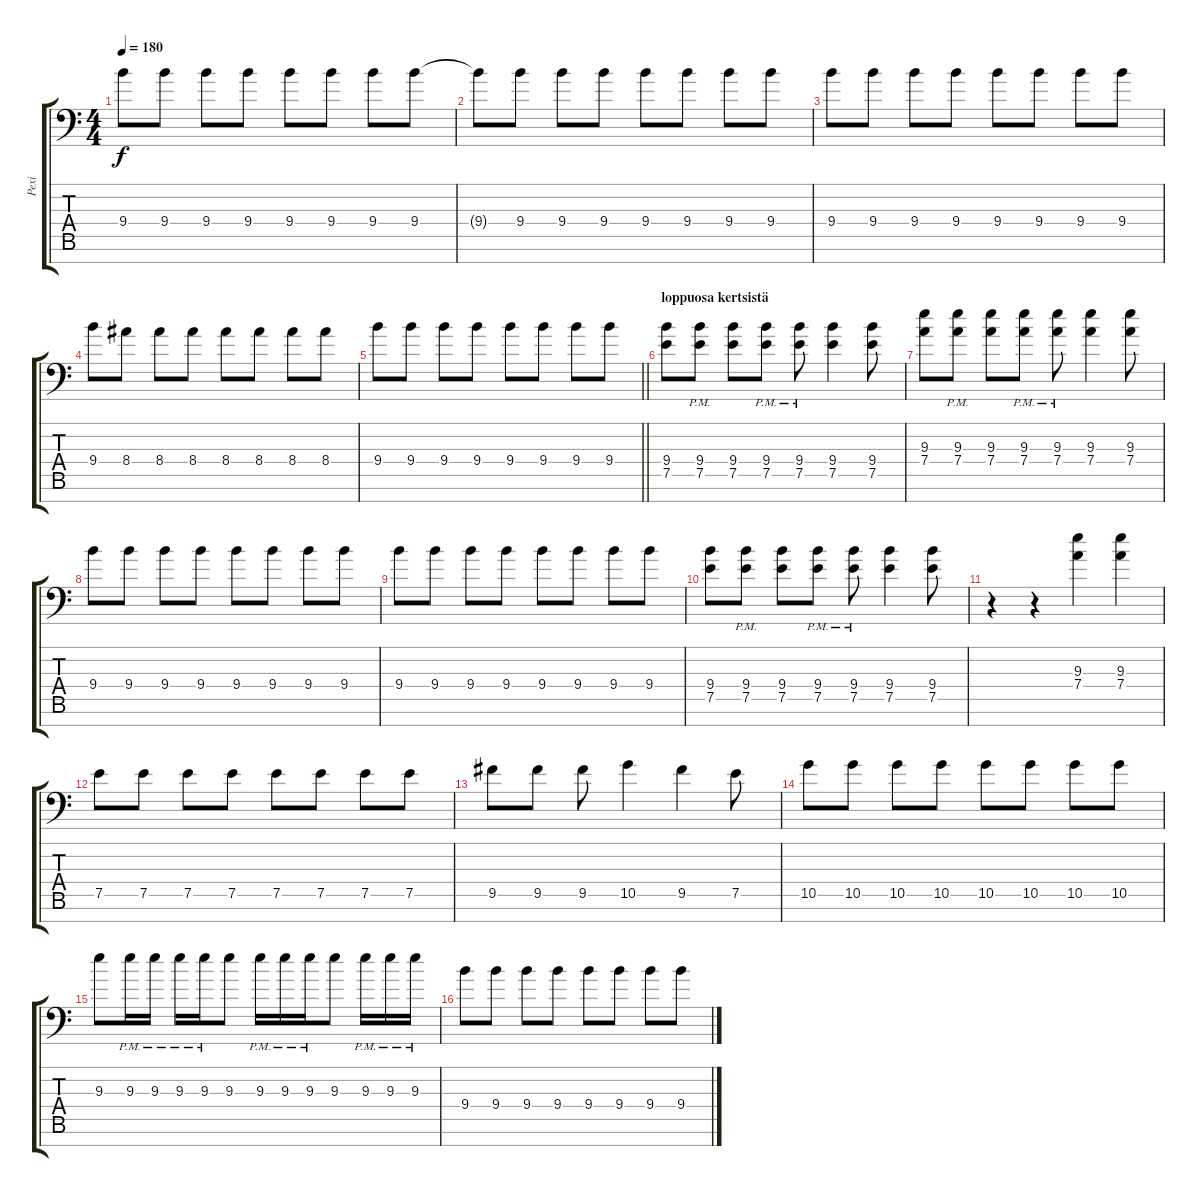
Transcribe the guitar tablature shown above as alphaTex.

\track ("Pexi" "Pexi") {instrument distortionguitar}
\staff {score tabs}
\tuning (E4 B3 G3 D3 A2 D2 A1) {hide}
\ts (4 4)
\tempo 180
\clef f4
\ks c
9.4.8{dy f} 9.4.8 9.4.8 9.4.8 9.4.8 9.4.8 9.4.8 9.4.8 |
9.4{t}.8 9.4.8 9.4.8 9.4.8 9.4.8 9.4.8 9.4.8 9.4.8 |
9.4.8 9.4.8 9.4.8 9.4.8 9.4.8 9.4.8 9.4.8 9.4.8 |
9.4.8 8.4.8 8.4.8 8.4.8 8.4.8 8.4.8 8.4.8 8.4.8 |
\barLineRight lightlight
9.4.8 9.4.8 9.4.8 9.4.8 9.4.8 9.4.8 9.4.8 9.4.8 |
\section ("" "loppuosa kertsistä")
(9.4 7.5).8 (9.4{pm} 7.5{pm}).8 (9.4 7.5).8 (9.4{pm} 7.5{pm}).8 (9.4{pm} 7.5{pm}).8 (9.4 7.5).4 (9.4 7.5).8 |
(9.3 7.4).8 (9.3{pm} 7.4{pm}).8 (9.3 7.4).8 (9.3{pm} 7.4{pm}).8 (9.3{pm} 7.4{pm}).8 (9.3 7.4).4 (9.3 7.4).8 |
9.4.8 9.4.8 9.4.8 9.4.8 9.4.8 9.4.8 9.4.8 9.4.8 |
9.4.8 9.4.8 9.4.8 9.4.8 9.4.8 9.4.8 9.4.8 9.4.8 |
(9.4 7.5).8 (9.4{pm} 7.5{pm}).8 (9.4 7.5).8 (9.4{pm} 7.5{pm}).8 (9.4{pm} 7.5{pm}).8 (9.4 7.5).4 (9.4 7.5).8 |
r.4 r.4 (9.3 7.4).4 (9.3 7.4).4 |
7.5.8 7.5.8 7.5.8 7.5.8 7.5.8 7.5.8 7.5.8 7.5.8 |
9.5.8 9.5.8 9.5.8 10.5.4 9.5.4 7.5.8 |
10.5.8 10.5.8 10.5.8 10.5.8 10.5.8 10.5.8 10.5.8 10.5.8 |
9.3.8 9.3{pm}.16 9.3{pm}.16 9.3{pm}.16 9.3{pm}.16 9.3.8 9.3{pm}.16 9.3{pm}.16 9.3{pm}.16 9.3.8 9.3{pm}.16 9.3{pm}.16 9.3{pm}.16 |
9.4.8 9.4.8 9.4.8 9.4.8 9.4.8 9.4.8 9.4.8 9.4.8
